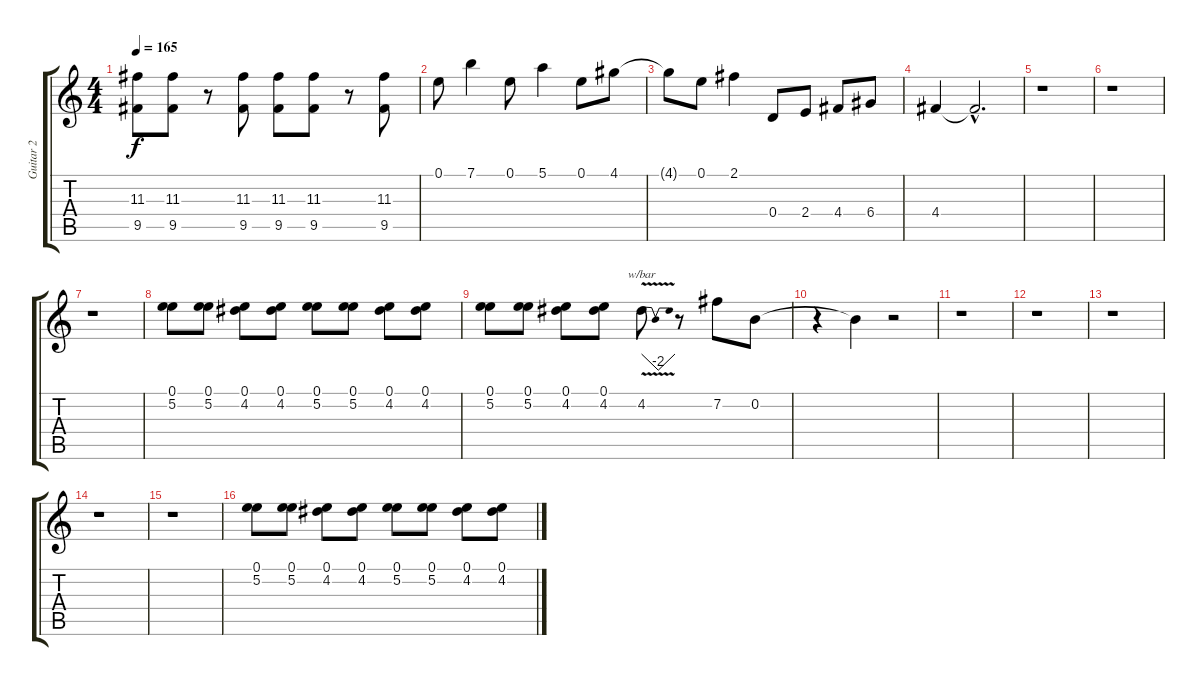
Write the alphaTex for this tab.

\track ("Guitar 2" "Guitar 2") {instrument distortionguitar}
\staff {score tabs}
\tuning (E4 B3 G3 D3 A2 E2) {hide}
\ts (4 4)
\tempo 165
\clef g2
\ks c
(11.3 9.5).8{dy f} (11.3 9.5).8 r.8 (11.3 9.5).8 (11.3 9.5).8 (11.3 9.5).8 r.8 (11.3 9.5).8 |
0.1.8 7.1.4 0.1.8 5.1.4 0.1.8 4.1.8 |
4.1{t}.8 0.1.8 2.1.4 0.4.8 2.4.8 4.4.8 6.4.8 |
4.4.4 4.4{hac t}.2{d} |
r.1 |
r.1 |
r.1 |
(0.1 5.2).8 (0.1 5.2).8 (0.1 4.2).8 (0.1 4.2).8 (0.1 5.2).8 (0.1 5.2).8 (0.1 4.2).8 (0.1 4.2).8 |
(0.1 5.2).8 (0.1 5.2).8 (0.1 4.2).8 (0.1 4.2).8 4.2{v}.8{tbe (dip default 0 0 30 -8 32 -8 60 0)} r.8 7.2.8 0.2.8 |
r.4 0.2{t}.4 r.2 |
r.1 |
r.1 |
r.1 |
r.1 |
r.1 |
(0.1 5.2).8 (0.1 5.2).8 (0.1 4.2).8 (0.1 4.2).8 (0.1 5.2).8 (0.1 5.2).8 (0.1 4.2).8 (0.1 4.2).8
